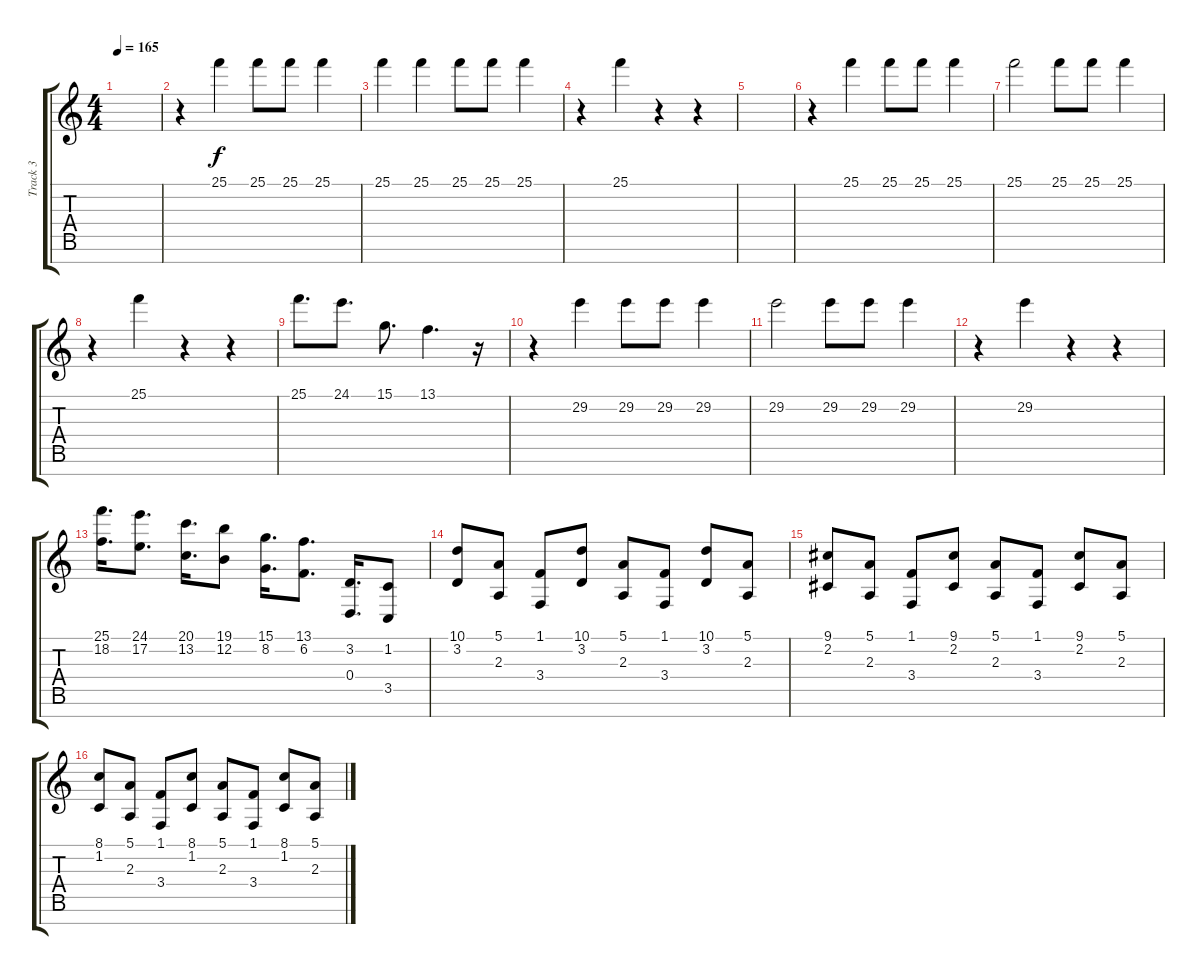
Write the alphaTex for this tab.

\track ("Track 3" "Track 3") {instrument acousticgrandpiano}
\staff {score tabs}
\tuning (E4 B3 G3 D3 A2 E2 B1) {hide}
\ts (4 4)
\tempo 165
\clef g2
\ks c
|
r.4 25.1.4 25.1.8 25.1.8 25.1.4 |
25.1.4 25.1.4 25.1.8 25.1.8 25.1.4 |
r.4 25.1.4 r.4 r.4 |
|
r.4 25.1.4 25.1.8 25.1.8 25.1.4 |
25.1.2 25.1.8 25.1.8 25.1.4 |
r.4 25.1.4 r.4 r.4 |
25.1.8{d} 24.1.8{d} 15.1.8{d} 13.1.4{d} r.16 |
r.4 29.2.4 29.2.8 29.2.8 29.2.4 |
29.2.2 29.2.8 29.2.8 29.2.4 |
r.4 29.2.4 r.4 r.4 |
(25.1 18.2).16{d} (24.1 17.2).8{d} (20.1 13.2).16{d} (19.1 12.2).8 (15.1 8.2).16{d} (13.1 6.2).8{d} (3.2 0.4).16{d} (1.2 3.5).8 |
(10.1 3.2).8 (5.1 2.3).8 (1.1 3.4).8 (10.1 3.2).8 (5.1 2.3).8 (1.1 3.4).8 (10.1 3.2).8 (5.1 2.3).8 |
(9.1 2.2).8 (5.1 2.3).8 (1.1 3.4).8 (9.1 2.2).8 (5.1 2.3).8 (1.1 3.4).8 (9.1 2.2).8 (5.1 2.3).8 |
(8.1 1.2).8 (5.1 2.3).8 (1.1 3.4).8 (8.1 1.2).8 (5.1 2.3).8 (1.1 3.4).8 (8.1 1.2).8 (5.1 2.3).8
